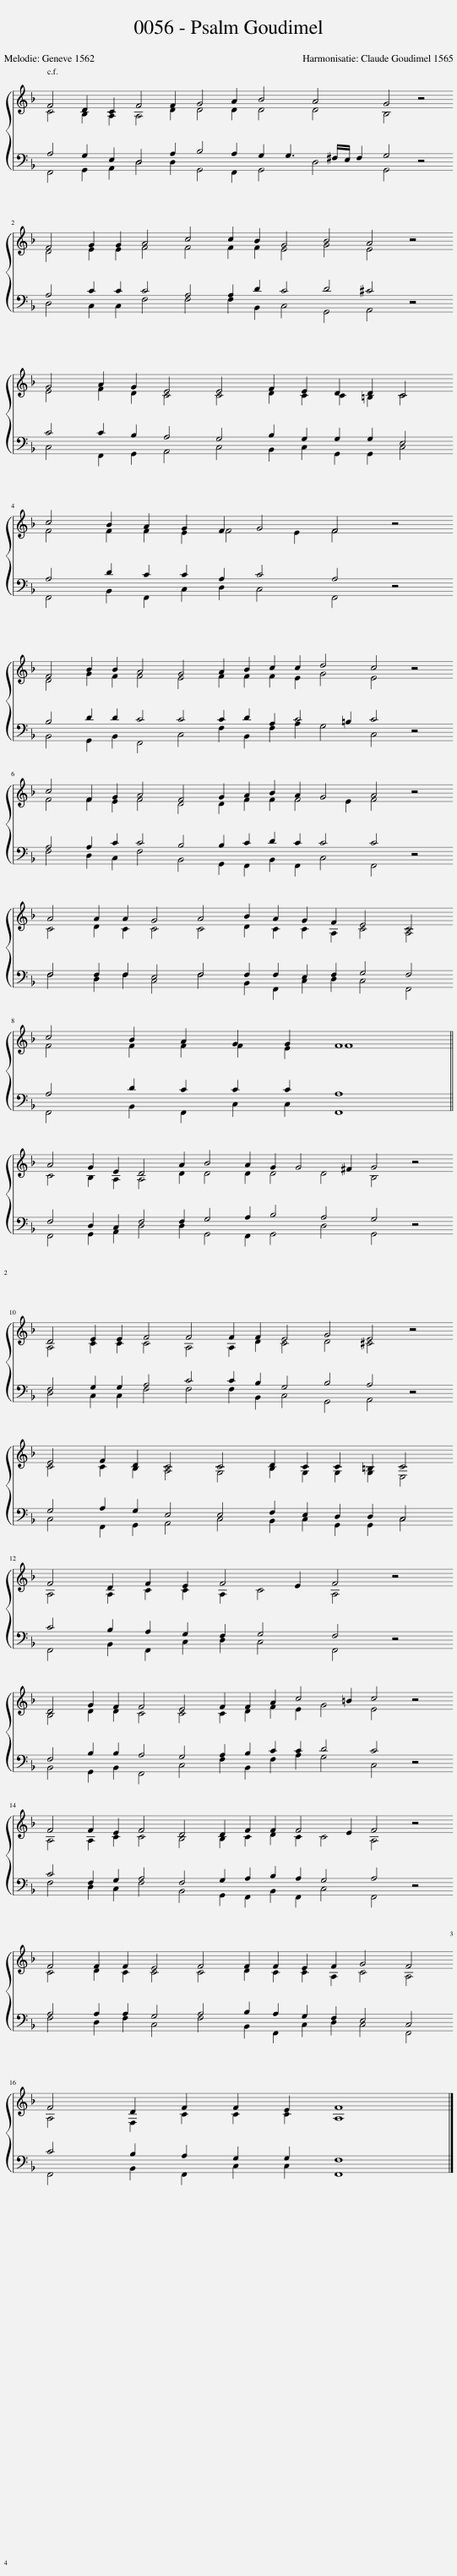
X:1
%%score { ( 1 2 ) | ( 3 4 ) }
L:1/8
M:18/4
I:linebreak $
K:F
V:1 treble
V:2 treble
V:3 bass
V:4 bass
V:1
 F4 D2 C2 F4 F2 G4 A2 B4 A4 G4 z4 |$ F4 G2 G2 A4 c4 c2 B2 G4 B4 A4 z4 |$ G4 A2 G2 E4 E4 F2 E2 D2 D2 C4 |$ c4 B2 A2 G2 F2 G4 F4 z4 |$ F4 B2 B2 A4 G4 A2 B2 c2 c2 d4 c4 z4 |$ %5
 c4 F2 G2 A4 F4 G2 A2 B2 A2 G4 A4 z4 |$ A4 A2 A2 G4 A4 B2 A2 G2 F2 E4 C4 |$ c4 B2 A2 G2 G2 F8 ||$ A4 G2 E2 D4 A2 B4 A2 G2 G4 ^F2 G4 z4 |$ D4 E2 E2 F4 F4 F2 F2 E4 G4 E4 z4 |$ %10
 E4 F2 D2 C4 C4 D2 C2 C2 =B,2 C4 |$ F4 D2 F2 E2 F4 E2 F4 z4 |$ D4 G2 F2 F4 E4 F2 F2 A2 c4 =B2 c4 z4 |$ F4 F2 E2 F4 D4 D2 F2 F2 F4 E2 F4 z4 |$ F4 F2 F2 E4 F4 F2 F2 E2 F2 G4 F4 |$ %15
 F4 D2 F2 F2 E2 F8 |] %16
V:2
 C4 B,2 A,2 A,4 D2 D4 D2 D4 D4 B,4 x4 |$ D4 E2 E2 F4 F4 F2 F2 E4 G4 E4 x4 |$ E4 F2 D2 C4 C4 D2 C2 C2 =B,2 C4 |$ F4 F2 F2 E2 F4 E2 F4 x4 |$ D4 G2 F2 F4 E4 F2 F2 F2 E2 G4 E4 x4 |$ %5
 F4 F2 E2 F4 D4 D2 F2 F2 F4 E2 F4 x4 |$ C4 D2 C2 C4 C4 D2 C2 C2 A,2 C4 A,4 |$ F4 F2 F2 F2 E2 F8 ||$ C4 B,2 A,2 A,4 D2 D4 D2 D4 D4 B,4 x4 |$ A,4 C2 C2 C4 A,4 A,2 D2 C4 D4 ^C4 x4 |$ %10
 C4 C2 B,2 A,4 G,4 B,2 G,2 G,2 G,2 E,4 |$ A,4 A,2 C2 C2 A,2 C4 A,4 x4 |$ B,4 D2 D2 C4 C4 C2 D2 F2 E2 G4 E4 x4 |$ A,4 A,2 C2 C4 B,4 B,2 C2 D2 C2 C4 A,4 x4 |$ C4 D2 C2 C4 C4 D2 C2 C2 A,2 C4 A,4 |$ %15
 A,4 F,2 C2 C2 C2 A,8 |] %16
V:3
 A,4 G,2 E,2 D,4 A,2 B,4 A,2 G,2 G,3 ^F,/E,/ F,2 G,4 z4 |$ A,4 C2 C2 C4 A,4 A,2 D2 C4 D4 ^C4 z4 |$ C4 C2 B,2 A,4 G,4 B,2 G,2 G,2 G,2 E,4 |$ A,4 D2 C2 C2 A,2 C4 A,4 z4 |$ B,4 D2 D2 C4 C4 C2 D2 A,2 C4 =B,2 C4 z4 |$ %5
 A,4 A,2 C2 C4 B,4 B,2 C2 D2 C2 C4 C4 z4 |$ F,4 F,2 F,2 E,4 F,4 F,2 F,2 E,2 F,2 G,4 F,4 |$ A,4 D2 C2 C2 C2 A,8 ||$ F,4 D,2 C,2 F,4 F,2 G,4 A,2 B,4 A,4 G,4 z4 |$ F,4 G,2 G,2 A,4 C4 C2 B,2 G,4 B,4 A,4 z4 |$ %10
 G,4 A,2 G,2 E,4 E,4 F,2 E,2 D,2 D,2 C,4 |$ C4 B,2 A,2 G,2 F,2 G,4 F,4 z4 |$ F,4 B,2 B,2 A,4 G,4 A,2 B,2 C2 C2 D4 C4 z4 |$ C4 F,2 G,2 A,4 F,4 G,2 A,2 B,2 A,2 G,4 A,4 z4 |$ A,4 A,2 A,2 G,4 A,4 B,2 A,2 G,2 F,2 E,4 C,4 |$ %15
 C4 B,2 A,2 G,2 G,2 F,8 |] %16
V:4
 F,,4 G,,2 A,,2 D,4 D,2 G,,4 F,,2 G,,4 D,4 G,,4 x4 |$ D,4 C,2 C,2 F,4 F,4 F,2 B,,2 C,4 G,,4 A,,4 x4 |$ C,4 F,,2 G,,2 A,,4 C,4 B,,2 C,2 G,,2 G,,2 C,4 |$ F,,4 B,,2 F,,2 C,2 D,2 C,4 F,,4 x4 |$ B,,4 G,,2 B,,2 F,,4 C,4 F,2 B,,2 F,2 A,2 G,4 C,4 x4 |$ %5
 F,4 D,2 C,2 F,4 B,,4 G,,2 F,,2 B,,2 F,,2 C,4 F,,4 x4 |$ F,4 D,2 F,2 C,4 F,4 B,,2 F,,2 C,2 D,2 C,4 F,,4 |$ F,,4 B,,2 F,,2 C,2 C,2 F,,8 ||$ F,,4 G,,2 A,,2 D,4 D,2 G,,4 F,,2 G,,4 D,4 G,,4 x4 |$ D,4 C,2 C,2 F,4 F,4 F,2 B,,2 C,4 G,,4 A,,4 x4 |$ %10
 C,4 F,,2 G,,2 A,,4 C,4 B,,2 C,2 G,,2 G,,2 C,4 |$ F,,4 B,,2 F,,2 C,2 D,2 C,4 F,,4 x4 |$ B,,4 G,,2 B,,2 F,,4 C,4 F,2 B,,2 F,2 A,2 G,4 C,4 x4 |$ F,4 D,2 C,2 F,4 B,,4 G,,2 F,,2 B,,2 F,,2 C,4 F,,4 x4 |$ F,4 D,2 F,2 C,4 F,4 B,,2 F,,2 C,2 D,2 C,4 F,,4 |$ %15
 F,,4 B,,2 F,,2 C,2 C,2 F,,8 |] %16
